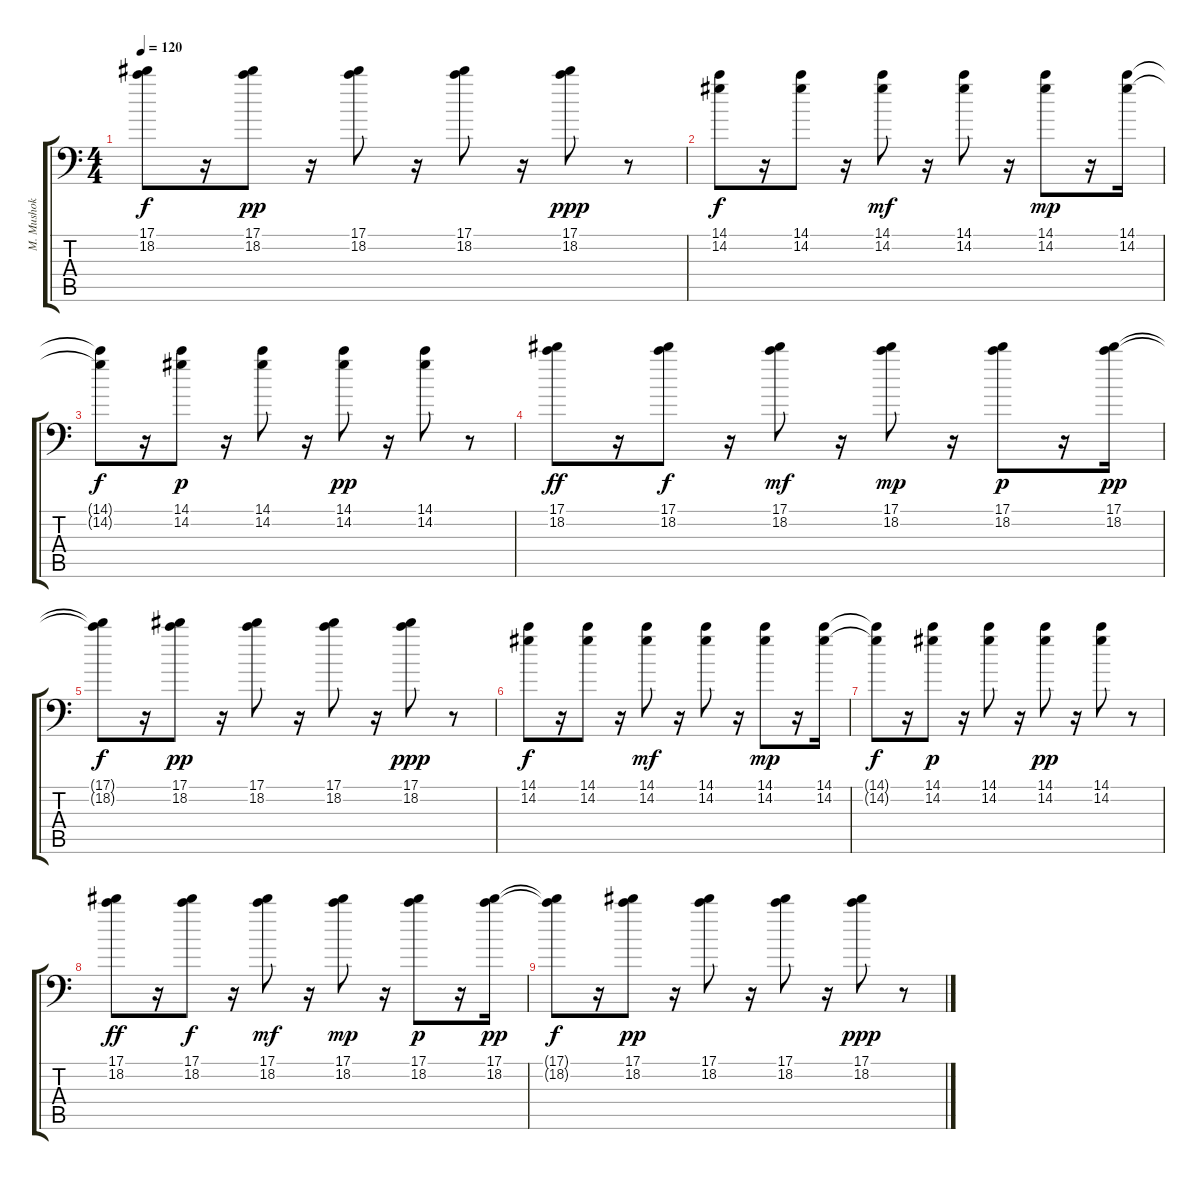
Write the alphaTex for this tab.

\track ("M. Mushok low gain " "M. Mushok ") {instrument distortionguitar}
\staff {score tabs}
\tuning (Bb3 Gb3 Db3 Ab2 Db2 Ab1) {hide}
\ts (4 4)
\tempo 120
\clef f4
\ks c
(17.1{t} 18.2{t}).8{dy f} r.16 (17.1 18.2).8{dy pp} r.16 (17.1 18.2).8 r.16 (17.1 18.2).8 r.16 (17.1 18.2).8{dy ppp} r.8 |
(14.1 14.2).8{dy f} r.16 (14.1 14.2).8 r.16 (14.1 14.2).8{dy mf} r.16 (14.1 14.2).8 r.16 (14.1 14.2).8{dy mp} r.16 (14.1 14.2).16 |
(14.1{t} 14.2{t}).8{dy f} r.16 (14.1 14.2).8{dy p} r.16 (14.1 14.2).8 r.16 (14.1 14.2).8{dy pp} r.16 (14.1 14.2).8 r.8 |
(17.1 18.2).8{dy ff} r.16 (17.1 18.2).8{dy f} r.16 (17.1 18.2).8{dy mf} r.16 (17.1 18.2).8{dy mp} r.16 (17.1 18.2).8{dy p} r.16 (17.1 18.2).16{dy pp} |
(17.1{t} 18.2{t}).8{dy f} r.16 (17.1 18.2).8{dy pp} r.16 (17.1 18.2).8 r.16 (17.1 18.2).8 r.16 (17.1 18.2).8{dy ppp} r.8 |
(14.1 14.2).8{dy f} r.16 (14.1 14.2).8 r.16 (14.1 14.2).8{dy mf} r.16 (14.1 14.2).8 r.16 (14.1 14.2).8{dy mp} r.16 (14.1 14.2).16 |
(14.1{t} 14.2{t}).8{dy f} r.16 (14.1 14.2).8{dy p} r.16 (14.1 14.2).8 r.16 (14.1 14.2).8{dy pp} r.16 (14.1 14.2).8 r.8 |
(17.1 18.2).8{dy ff} r.16 (17.1 18.2).8{dy f} r.16 (17.1 18.2).8{dy mf} r.16 (17.1 18.2).8{dy mp} r.16 (17.1 18.2).8{dy p} r.16 (17.1 18.2).16{dy pp} |
(17.1{t} 18.2{t}).8{dy f} r.16 (17.1 18.2).8{dy pp} r.16 (17.1 18.2).8 r.16 (17.1 18.2).8 r.16 (17.1 18.2).8{dy ppp} r.8
